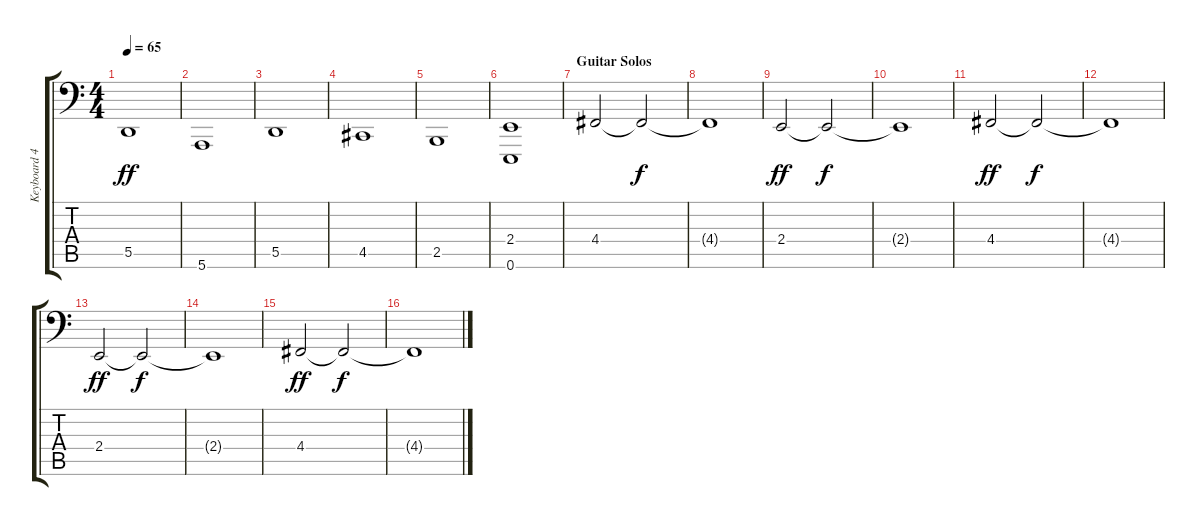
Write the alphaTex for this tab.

\track ("Keyboard 4 (Rick)" "Keyboard 4") {instrument stringensemble1}
\staff {score tabs}
\tuning (E3 B2 G2 D2 A1 E1) {hide}
\ts (4 4)
\tempo 65
\clef f4
\ks c
5.5.1{dy ff} |
5.6.1 |
5.5.1 |
4.5.1 |
2.5.1 |
(2.4 0.6).1 |
\section ("" "Guitar Solos")
4.4.2{volume 12} 4.4{t}.2{dy f volume 0} |
4.4{t}.1 |
2.4.2{dy ff volume 12} 2.4{t}.2{dy f volume 0} |
2.4{t}.1 |
4.4.2{dy ff volume 12} 4.4{t}.2{dy f volume 0} |
4.4{t}.1 |
2.4.2{dy ff volume 12} 2.4{t}.2{dy f volume 0} |
2.4{t}.1 |
4.4.2{dy ff volume 12} 4.4{t}.2{dy f volume 0} |
4.4{t}.1
